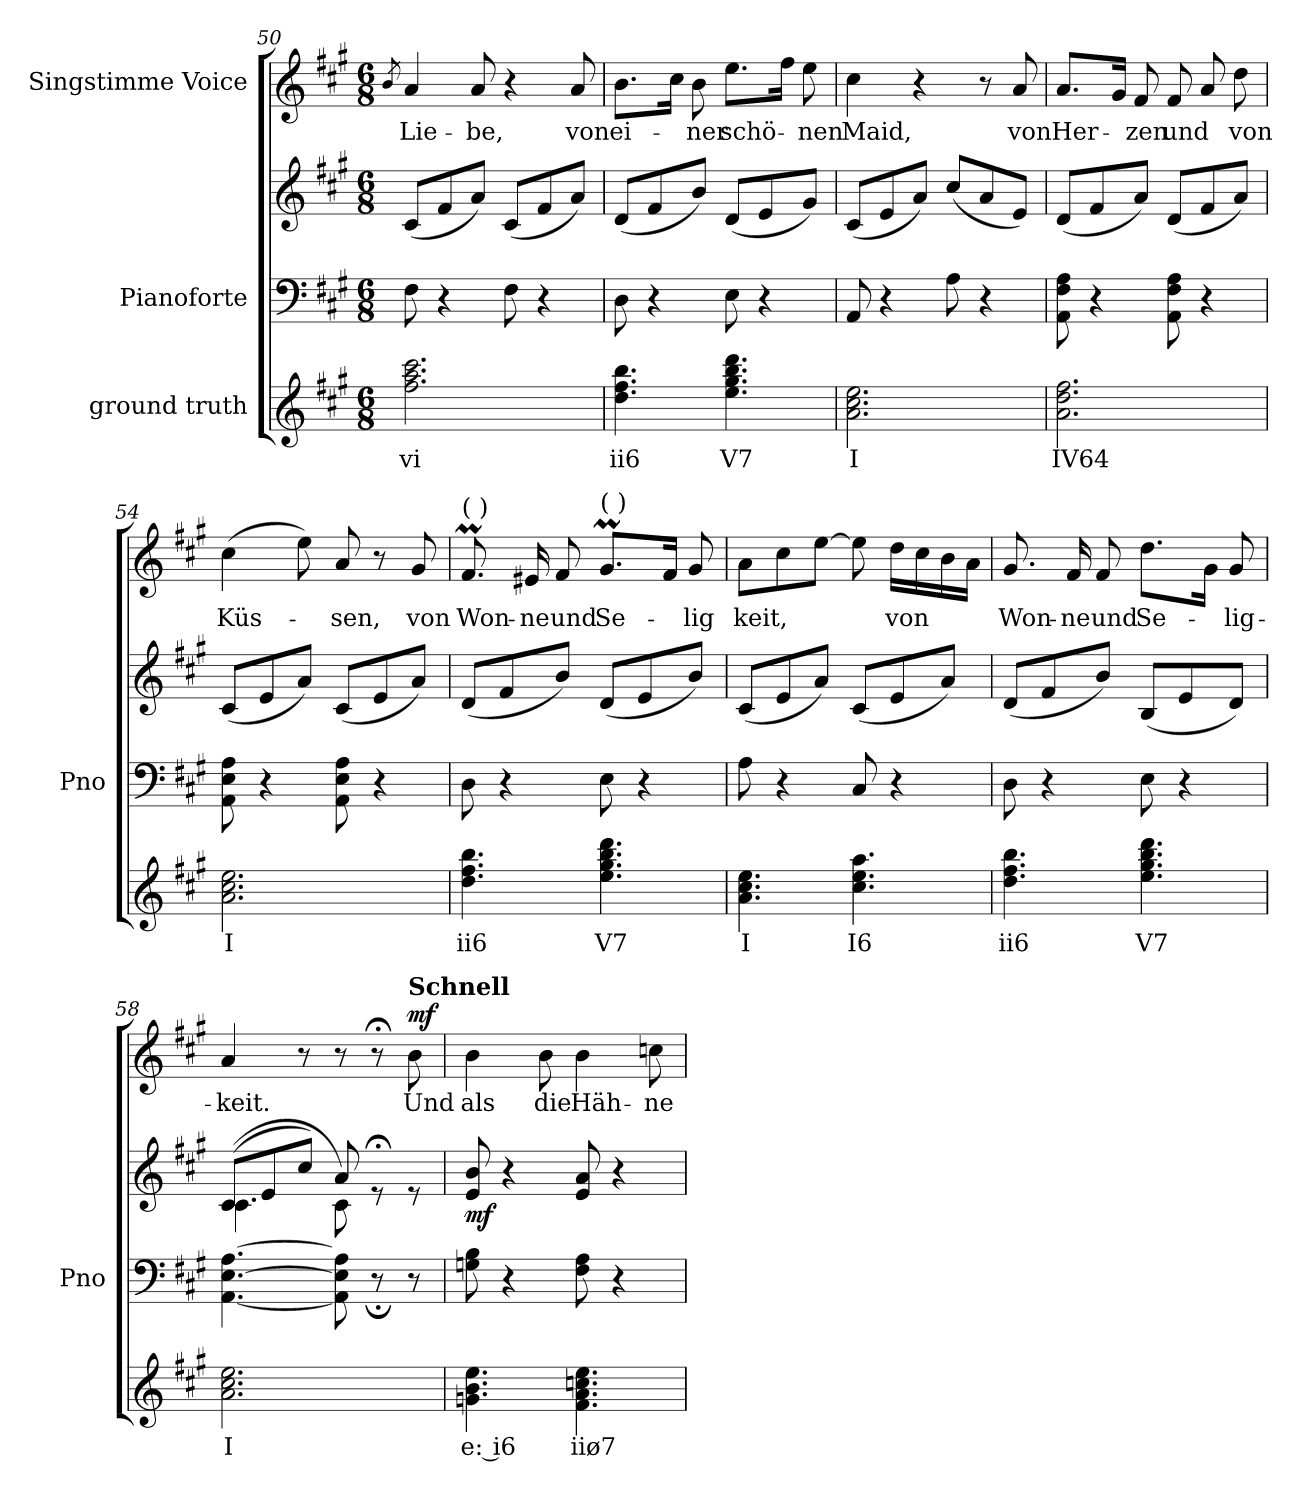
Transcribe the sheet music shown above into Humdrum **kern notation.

**kern	**text	**kern	**kern	**dynam	**kern	**text	**dynam
*part3	*part3	*part2	*part2	*part2	*part1	*part1	*part1
*staff4	*staff4	*staff3	*staff2	*staff2/3	*staff1	*staff1	*staff1
*I"ground truth	*	*I"Pianoforte	*	*	*I"Singstimme Voice	*	*
*	*	*I'Pno	*	*	*	*	*
*	*	*clefF4	*clefG2	*	*clefG2	*	*
*k[f#c#g#]	*	*k[f#c#g#]	*k[f#c#g#]	*	*k[f#c#g#]	*	*
*M6/8	*	*M6/8	*M6/8	*	*M6/8	*	*
=50	=50	=50	=50	=50	=50	=50	=50
.	.	.	.	.	8qb/	.	.
!	!	!	!	!	!	!LO:LY:b	!
2.ff# 2.aa 2.ccc#	vi	8F#\	(<8c#/L	.	4a/	Lie-	.
.	.	4r	8f#/	.	.	.	.
!	!	!	!	!	!	!LO:LY:b	!
.	.	.	8a/J)	.	8a/	-be,	.
.	.	8F#\	(<8c#/L	.	4r	.	.
.	.	4r	8f#/	.	.	.	.
!	!	!	!	!	!	!LO:LY:b	!
.	.	.	8a/J)	.	8a/	von	.
=51	=51	=51	=51	=51	=51	=51	=51
!	!	!	!	!	!	!LO:LY:b	!
4.dd 4.ff# 4.bb	ii6	8D\	(<8d/L	.	8.b\L	ei-	.
.	.	4r	8f#/	.	.	.	.
.	.	.	.	.	16cc#\Jk	.	.
!	!	!	!	!	!	!LO:LY:b	!
.	.	.	8b/J)	.	8b\	-ner	.
!	!	!	!	!	!	!LO:LY:b	!
4.ee 4.gg# 4.bb 4.ddd	V7	8E\	(<8d/L	.	8.ee\L	schö-	.
.	.	4r	8e/	.	.	.	.
.	.	.	.	.	16ff#\Jk	.	.
!	!	!	!	!	!	!LO:LY:b	!
.	.	.	8g#/J)	.	8ee\	-nen	.
=52	=52	=52	=52	=52	=52	=52	=52
!	!	!	!	!	!	!LO:LY:b	!
2.a 2.cc# 2.ee	I	8AA/	(<8c#/L	.	4cc#\	Maid,	.
.	.	4r	8e/	.	.	.	.
.	.	.	8a/J)	.	4r	.	.
.	.	8A\	(<8cc#/L	.	.	.	.
.	.	4r	8a/	.	8r	.	.
!	!	!	!	!	!	!LO:LY:b	!
.	.	.	8e/J)	.	8a/	von	.
=53	=53	=53	=53	=53	=53	=53	=53
!	!	!	!	!	!	!LO:LY:b	!
2.a 2.dd 2.ff#	IV64	8AA\ 8F#\ 8A\	(<8d/L	.	8.a/L	Her-	.
.	.	4r	8f#/	.	.	.	.
.	.	.	.	.	16g#/Jk	.	.
!	!	!	!	!	!	!LO:LY:b	!
.	.	.	8a/J)	.	8f#/	-zen	.
!	!	!	!	!	!	!LO:LY:b	!
.	.	8AA\ 8F#\ 8A\	(<8d/L	.	8f#/	und	.
.	.	4r	8f#/	.	8a/	.	.
!	!	!	!	!	!	!LO:LY:b	!
.	.	.	8a/J)	.	8dd\	von	.
=54	=54	=54	=54	=54	=54	=54	=54
!	!	!	!	!	!	!LO:LY:b	!
2.a 2.cc# 2.ee	I	8AA\ 8E\ 8A\	(<8c#/L	.	(>4cc#\	Küs-	.
.	.	4r	8e/	.	.	.	.
.	.	.	8a/J)	.	8ee\)	.	.
!	!	!	!	!	!	!LO:LY:b	!
.	.	8AA\ 8E\ 8A\	(<8c#/L	.	8a/	-sen,	.
.	.	4r	8e/	.	8r	.	.
!	!	!	!	!	!	!LO:LY:b	!
.	.	.	8a/J)	.	8g#/	von	.
=55	=55	=55	=55	=55	=55	=55	=55
!	!	!	!	!	!LO:TX:a:t=(   )	!	!
!	!	!	!	!	!	!LO:LY:b	!
4.dd 4.ff# 4.bb	ii6	8D\	(<8d/L	.	8.f#M/	Won-	.
.	.	4r	8f#/	.	.	.	.
!	!	!	!	!	!	!LO:LY:b	!
.	.	.	.	.	16e#X/	-ne	.
!	!	!	!	!	!	!LO:LY:b	!
.	.	.	8b/J)	.	8f#/	und	.
!	!	!	!	!	!LO:TX:a:t=(   )	!	!
!	!	!	!	!	!	!LO:LY:b	!
4.ee 4.gg# 4.bb 4.ddd	V7	8E\	(<8d/L	.	8.g#m/L	Se-	.
.	.	4r	8e/	.	.	.	.
.	.	.	.	.	16f#/Jk	.	.
!	!	!	!	!	!	!LO:LY:b	!
.	.	.	8b/J)	.	8g#/	-lig	.
=56	=56	=56	=56	=56	=56	=56	=56
!	!	!	!	!	!	!LO:LY:b	!
4.a 4.cc# 4.ee	I	8A\	(<8c#/L	.	8a\L	-keit,	.
.	.	4r	8e/	.	8cc#\	.	.
.	.	.	8a/J)	.	[8ee\J	.	.
4.cc# 4.ee 4.aa	I6	8C#/	(<8c#/L	.	8ee\]	.	.
!	!	!	!	!	!	!LO:LY:b	!
.	.	4r	8e/	.	16dd\LL	von	.
.	.	.	.	.	16cc#\	.	.
.	.	.	8a/J)	.	16b\	.	.
.	.	.	.	.	16a\JJ	.	.
=57	=57	=57	=57	=57	=57	=57	=57
!	!	!	!	!	!	!LO:LY:b	!
4.dd 4.ff# 4.bb	ii6	8D\	(<8d/L	.	8.g#/	Won-	.
.	.	4r	8f#/	.	.	.	.
!	!	!	!	!	!	!LO:LY:b	!
.	.	.	.	.	16f#/	-ne	.
!	!	!	!	!	!	!LO:LY:b	!
.	.	.	8b/J)	.	8f#/	und	.
!	!	!	!	!	!	!LO:LY:b	!
4.ee 4.gg# 4.bb 4.ddd	V7	8E\	(<8B/L	.	8.dd\L	Se-	.
.	.	4r	8e/	.	.	.	.
.	.	.	.	.	16g#\Jk	.	.
!	!	!	!	!	!	!LO:LY:b	!
.	.	.	8d/J)	.	8g#/	-lig-	.
=58	=58	=58	=58	=58	=58	=58	=58
*	*	*^	*^	*	*	*	*
!	!	!	!	!	!	!	!	!LO:LY:b	!
2.a 2.cc# 2.ee	I	2ryy	[4.AA\ [4.E\ [4.A\	(>(<8c#/L	4.c#\	.	4a/	-keit.	.
.	.	.	.	8e/	.	.	.	.	.
.	.	.	.	8cc#/J)	.	.	8r	.	.
.	.	.	8AA\] 8E\] 8A\]	8a/	8c#\)	.	8r	.	.
.	.	4ryy	8r;<	8r;<e	4ryy	.	8r;<	.	.
*	*	*	*	*	*	*	*MM90	*	*
!	!	!	!	!	!	!	!LO:TX:B:t=Schnell	!	!
!	!	!	!	!	!	!	!	!LO:LY:b	!LO:DY:b
.	.	.	8r	8re	.	.	8b\	Und	mf
*	*	*v	*v	*	*	*	*	*	*
*	*	*	*v	*v	*	*	*	*
=59	=59	=59	=59	=59	=59	=59	=59
*	*	*^	*	*	*	*	*
!	!	!	!	!	!LO:DY:b	!	!LO:LY:b	!
*	*	*v	*v	*	*	*	*	*
4.gn 4.b 4.ee	e: i6	8Gn\ 8B\	8e/ 8b/	mf	4b\	als	.
.	.	4r	4r	.	.	.	.
!	!	!	!	!	!	!LO:LY:b	!
.	.	.	.	.	8b\	die	.
!	!	!	!	!	!	!LO:LY:b	!
4.f# 4.a 4.ccn 4.ee	iiø7	8F#\ 8A\	8e/ 8a/	.	4b\	Häh-	.
.	.	4r	4r	.	.	.	.
!	!	!	!	!	!	!LO:LY:b	!
.	.	.	.	.	8ccn\	-ne	.
=	=	=	=	=	=	=	=
*-	*-	*-	*-	*-	*-	*-	*-
